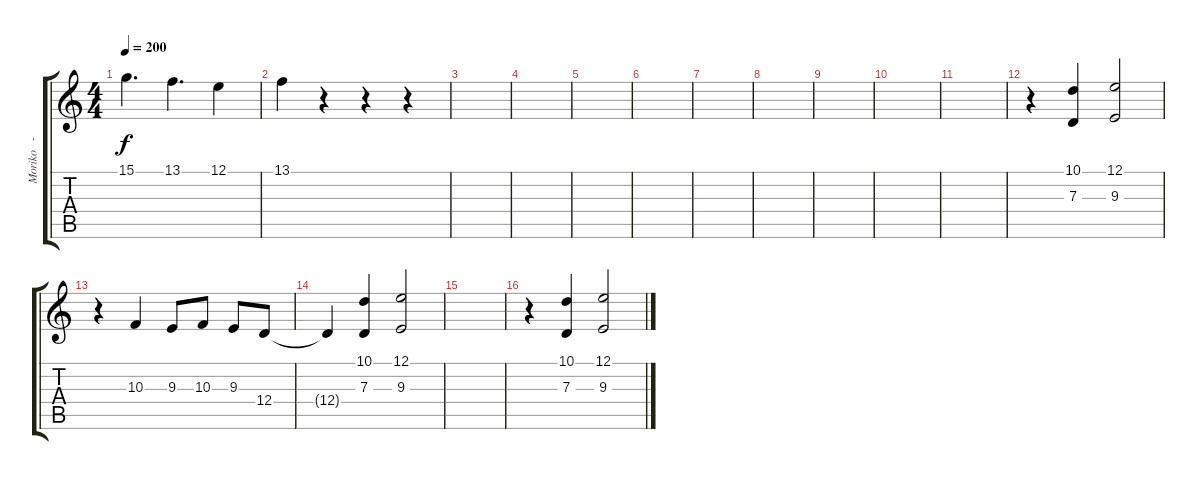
\track ("Moriko   - Saxaphone" "Moriko   -") {instrument altosax}
\staff {score tabs}
\tuning (E4 B3 G3 D3 A2 E2) {hide}
\ts (4 4)
\tempo 200
\clef g2
\ks c
15.1.4{d dy f} 13.1.4{d} 12.1.4 |
13.1.4 r.4 r.4 r.4 |
|
|
|
|
|
|
|
|
|
r.4 (10.1 7.3).4 (12.1 9.3).2 |
r.4 10.3.4 9.3.8 10.3.8 9.3.8 12.4.8 |
12.4{t}.4 (10.1 7.3).4 (12.1 9.3).2 |
|
r.4 (10.1 7.3).4 (12.1 9.3).2
